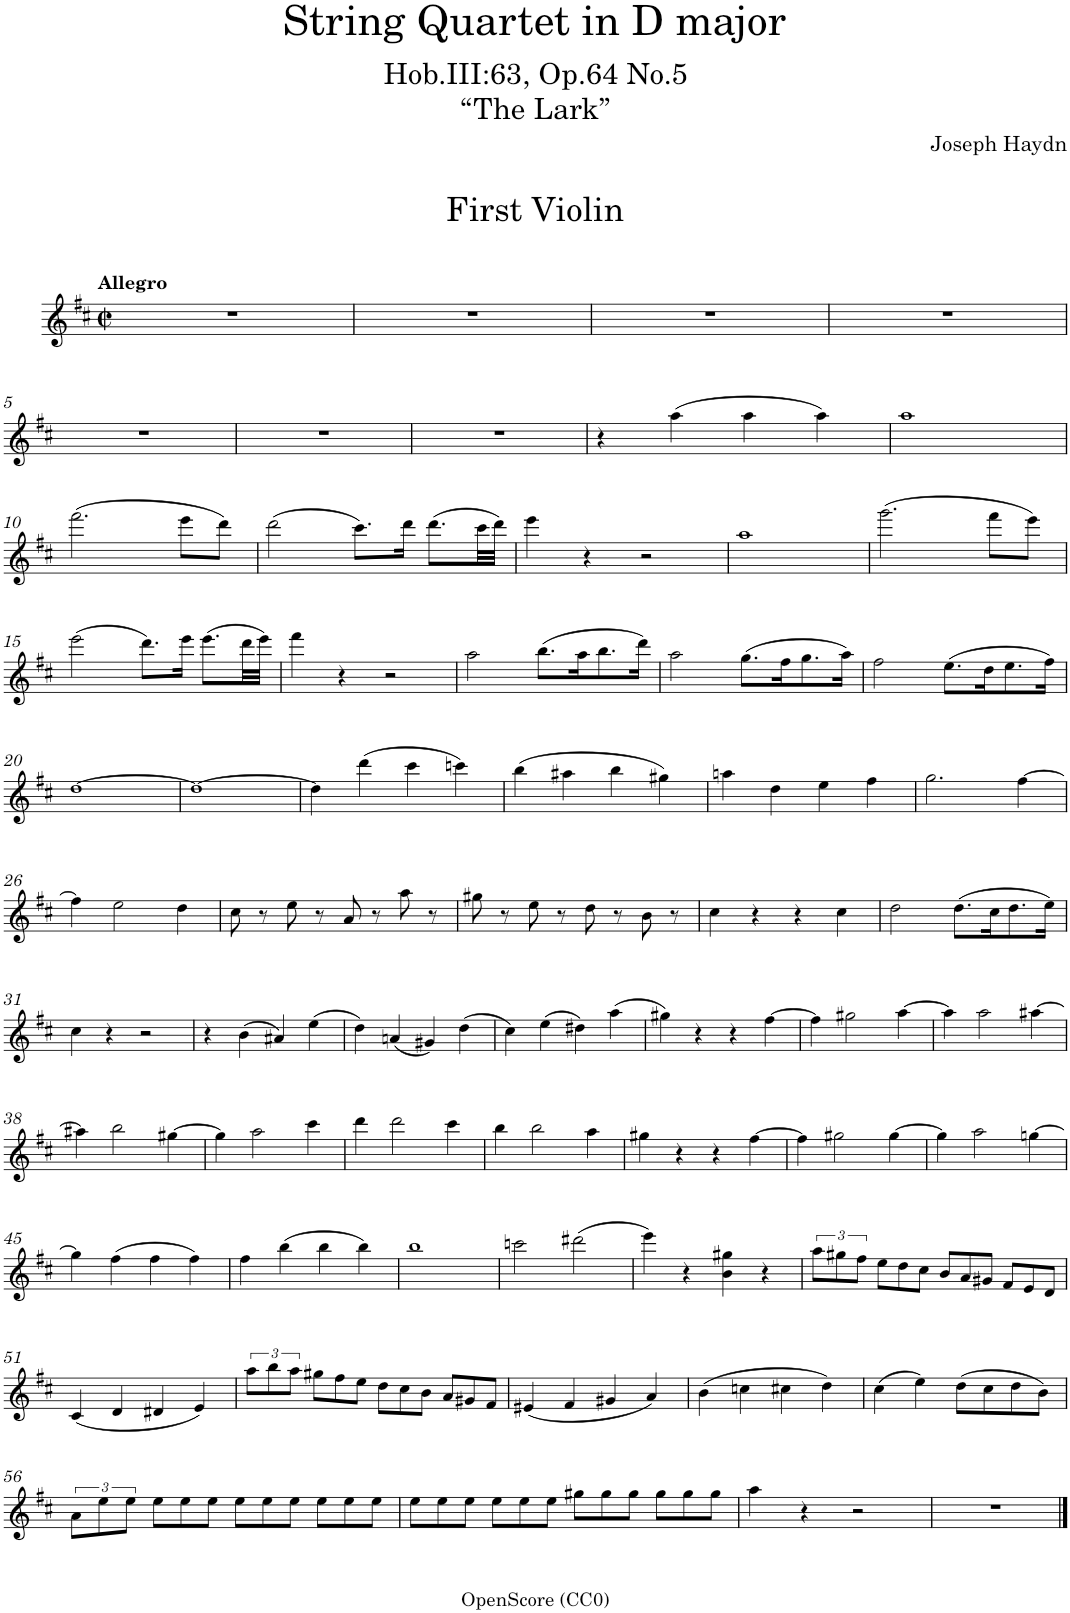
**kern
*part1
*staff1
*I"Violin 1
*I'Vln
*clefG2
*k[f#c#]
*M2/2
*met(c|)
=1
!LO:TX:a:t=First Violin
!LO:TX:a:B:t=Allegro
1r
=2
1r
=3
1r
=4
1r
!!LO:LB:g=z
=5
1r
=6
1r
=7
1r
=8
4r
(4aa\
4aa\
4aa\)
=9
1aa
!!LO:LB:g=z
=10
(2.fff#\
8eee\L
8ddd\J)
=11
(2ddd\
8.ccc#\L)
16ddd\Jk
(8.ddd\L
32ccc#\LL
32ddd\JJJ)
=12
4eee\
4r
2r
=13
1aa
=14
(2.ggg\
8fff#\L
8eee\J)
!!LO:LB:g=z
=15
(2eee\
8.ddd\L)
16eee\Jk
(8.eee\L
32ddd\LL
32eee\JJJ)
=16
4fff#\
4r
2r
=17
2aa\
(8.bb\L
16aa\K
8.bb\
16ddd\Jk)
=18
2aa\
(8.gg\L
16ff#\K
8.gg\
16aa\Jk)
=19
2ff#\
(8.ee\L
16dd\K
8.ee\
16ff#\Jk)
!!LO:LB:g=z
=20
[1dd
=21
1dd_
=22
4dd\]
(4ddd\
4ccc#\
4cccn\)
=23
(4bb\
4aa#X\
4bb\
4gg#X\)
=24
4aan\
4dd\
4ee\
4ff#\
=25
2.gg\
[4ff#\
!!LO:LB:g=z
=26
4ff#\]
2ee\
4dd\
=27
8cc#\
8r
8ee\
8r
8a/
8r
8aa\
8r
=28
8gg#X\
8r
8ee\
8r
8dd\
8r
8b\
8r
=29
4cc#\
4r
4r
4cc#\
=30
2dd\
(8.dd\L
16cc#\K
8.dd\
16ee\Jk)
!!LO:LB:g=z
=31
4cc#\
4r
2r
=32
4r
(4b\
4a#X/)
(4ee\
=33
4dd\)
(4an/
4g#X/)
(4dd\
=34
4cc#\)
(4ee\
4dd#X\)
(4aa\
=35
4gg#X\)
4r
4r
[4ff#\
=36
4ff#\]
2gg#X\
[4aa\
=37
4aa\]
2aa\
[4aa#X\
!!LO:LB:g=z
=38
4aa#X\]
2bb\
[4gg#X\
=39
4gg#\]
2aa\
4ccc#\
=40
4ddd\
2ddd\
4ccc#\
=41
4bb\
2bb\
4aa\
=42
4gg#X\
4r
4r
[4ff#\
=43
4ff#\]
2gg#X\
[4gg#\
=44
4gg#\]
2aa\
[4ggn\
!!LO:LB:g=z
=45
4gg\]
(4ff#\
4ff#\
4ff#\)
=46
4ff#\
(4bb\
4bb\
4bb\)
=47
1bb
=48
2cccn\
(2ddd#X\
=49
4eee\)
4r
4b\ 4gg#X\
4r
=50
12aa\L
12gg#X\
12ff#\J
*Xbrackettup
12ee\L
12dd\
12cc#\J
12b/L
12a/
12g#X/J
12f#/L
12e/
12d/J
!!LO:LB:g=z
=51
(4c#/
4d/
4d#X/
4e/)
=52
*brackettup
12aa\L
12bb\
12aa\J
*Xbrackettup
12gg#X\L
12ff#\
12ee\J
12dd\L
12cc#\
12b\J
12a/L
12g#X/
12f#/J
=53
(4e#X/
4f#/
4g#X/
4a/)
=54
(4b\
4ccn\
4cc#X\
4dd\)
=55
(4cc#\
4ee\)
(8dd\L
8cc#\
8dd\
8b\J)
!!LO:LB:g=z
=56
*brackettup
12a\L
12ee\
12ee\J
*Xbrackettup
12ee\L
12ee\
12ee\J
12ee'\L
12ee'\
12ee'\J
12ee'\L
12ee'\
12ee'\J
=57
12ee'\L
12ee'\
12ee'\J
12ee'\L
12ee'\
12ee'\J
12gg#X'\L
12gg#'\
12gg#'\J
12gg#'\L
12gg#'\
12gg#'\J
=58
4aa\
4r
2r
=59
1r
==
*-
